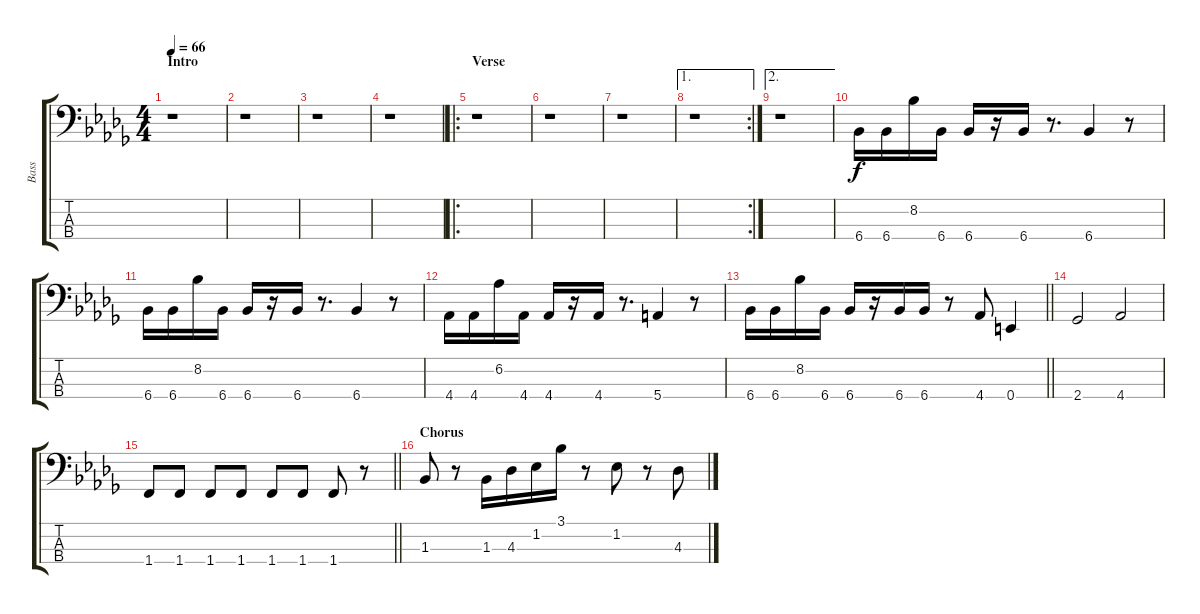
\track ("Bass" "Bass") {instrument acousticbass}
\staff {score tabs}
\tuning (G2 D2 A1 E1) {hide}
\ts (4 4)
\section ("" "Intro")
\tempo 66
\clef f4
\ks db
r.1{dy f instrument acousticbass} |
r.1 |
r.1 |
r.1 |
\ro
\section ("" "Verse")
r.1 |
r.1 |
r.1 |
\ae 1
\rc 2
r.1 |
\ae 2
r.1 |
6.4.16 6.4.16 8.2.16 6.4.16 6.4.16 r.16 6.4.16 r.8{d} 6.4.4 r.8 |
6.4.16 6.4.16 8.2.16 6.4.16 6.4.16 r.16 6.4.16 r.8{d} 6.4.4 r.8 |
4.4.16 4.4.16 6.2.16 4.4.16 4.4.16 r.16 4.4.16 r.8{d} 5.4.4 r.8 |
\barLineRight lightlight
6.4.16 6.4.16 8.2.16 6.4.16 6.4.16 r.16 6.4.16 6.4.16 r.8 4.4.8 0.4.4 |
\section ("" "")
2.4.2 4.4.2 |
\barLineRight lightlight
1.4.8 1.4.8 1.4.8 1.4.8 1.4.8 1.4.8 1.4.8 r.8 |
\section ("" "Chorus")
1.3.8 r.8 1.3.16 4.3.16 1.2.16 3.1.16 r.8 1.2.8 r.8 4.3.8
